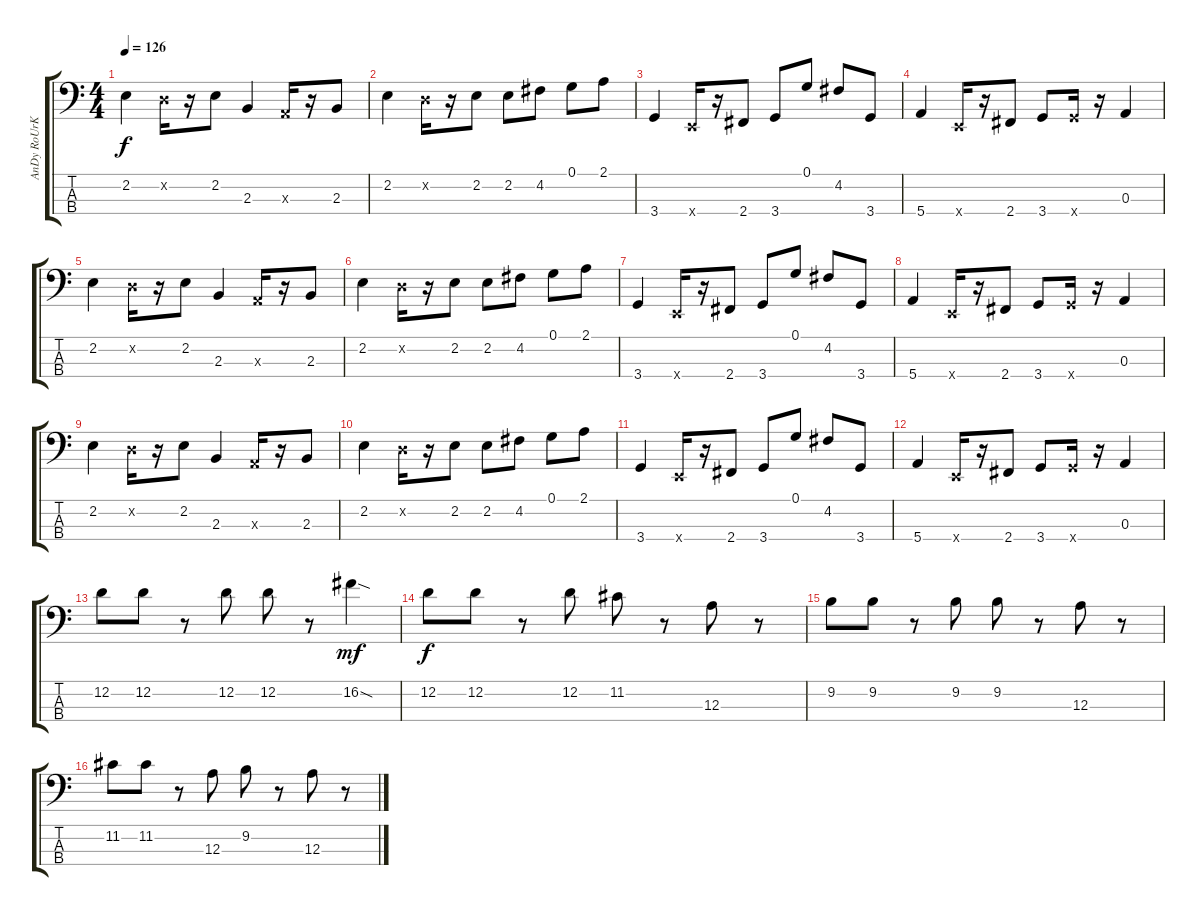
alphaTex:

\track ("AnDy RoUrKe" "AnDy RoUrK") {instrument electricbasspick}
\staff {score tabs}
\tuning (G2 D2 A1 E1) {hide}
\ts (4 4)
\tempo 126
\clef f4
\ks c
2.2.4{dy f} 0.2{x}.16 r.16 2.2.8 2.3.4 0.3{x}.16 r.16 2.3.8 |
2.2.4 0.2{x}.16 r.16 2.2.8 2.2.8 4.2.8 0.1.8 2.1.8 |
3.4.4 0.4{x}.16 r.16 2.4.8 3.4.8 0.1.8 4.2.8 3.4.8 |
5.4.4 0.4{x}.16 r.16 2.4.8 3.4.8 3.4{x}.16 r.16 0.3.4 |
2.2.4 0.2{x}.16 r.16 2.2.8 2.3.4 0.3{x}.16 r.16 2.3.8 |
2.2.4 0.2{x}.16 r.16 2.2.8 2.2.8 4.2.8 0.1.8 2.1.8 |
3.4.4 0.4{x}.16 r.16 2.4.8 3.4.8 0.1.8 4.2.8 3.4.8 |
5.4.4 0.4{x}.16 r.16 2.4.8 3.4.8 3.4{x}.16 r.16 0.3.4 |
2.2.4 0.2{x}.16 r.16 2.2.8 2.3.4 0.3{x}.16 r.16 2.3.8 |
2.2.4 0.2{x}.16 r.16 2.2.8 2.2.8 4.2.8 0.1.8 2.1.8 |
3.4.4 0.4{x}.16 r.16 2.4.8 3.4.8 0.1.8 4.2.8 3.4.8 |
5.4.4 0.4{x}.16 r.16 2.4.8 3.4.8 3.4{x}.16 r.16 0.3.4 |
12.2.8{volume 10} 12.2.8 r.8 12.2.8 12.2.8 r.8 16.2{sod}.4{dy mf volume 10} |
12.2.8{dy f volume 10} 12.2.8 r.8 12.2.8 11.2.8 r.8 12.3.8 r.8 |
9.2.8 9.2.8 r.8 9.2.8 9.2.8 r.8 12.3.8 r.8 |
11.2.8 11.2.8 r.8 12.3.8 9.2.8 r.8 12.3.8 r.8
